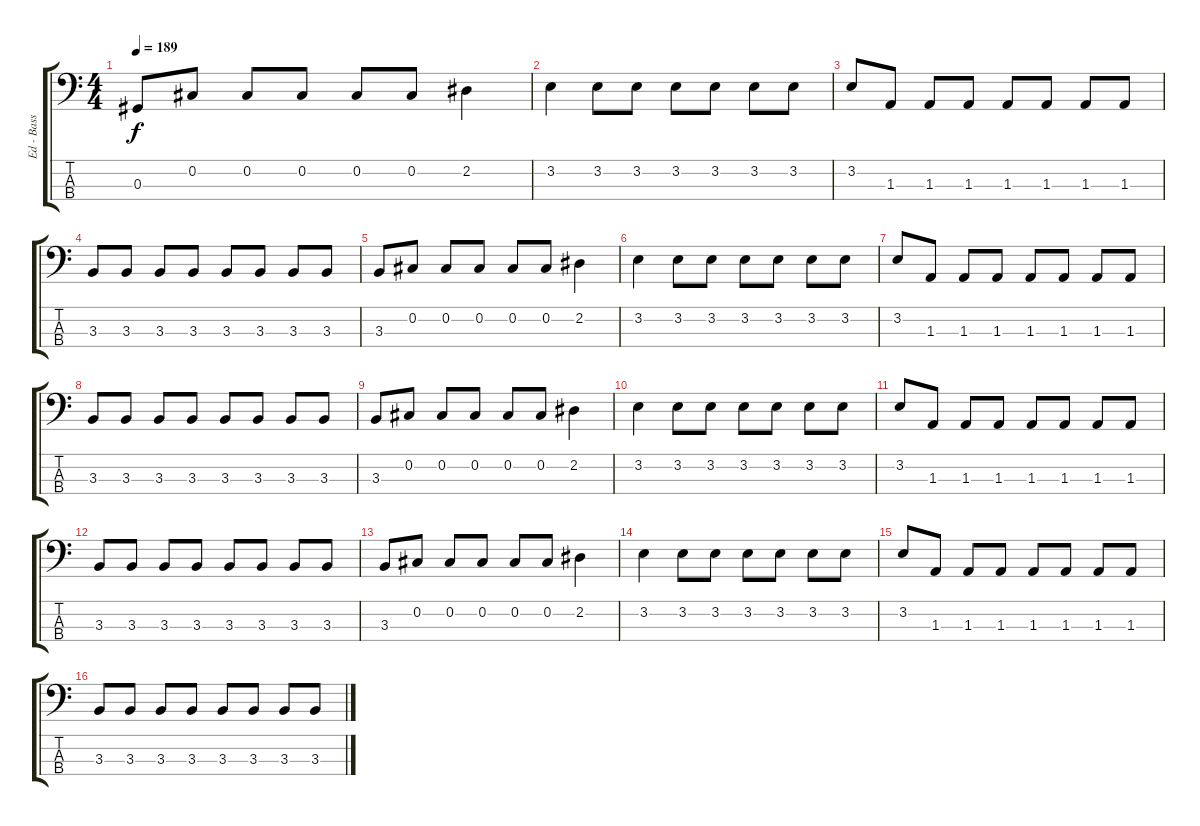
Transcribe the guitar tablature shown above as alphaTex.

\track ("Ed - Bass" "Ed - Bass") {instrument electricbassfinger}
\staff {score tabs}
\tuning (Gb2 Db2 Ab1 Db1) {hide}
\ts (4 4)
\tempo 189
\clef f4
\ks c
0.3.8{dy f} 0.2.8 0.2.8 0.2.8 0.2.8 0.2.8 2.2.4 |
3.2.4 3.2.8 3.2.8 3.2.8 3.2.8 3.2.8 3.2.8 |
3.2.8 1.3.8 1.3.8 1.3.8 1.3.8 1.3.8 1.3.8 1.3.8 |
3.3.8 3.3.8 3.3.8 3.3.8 3.3.8 3.3.8 3.3.8 3.3.8 |
3.3.8 0.2.8 0.2.8 0.2.8 0.2.8 0.2.8 2.2.4 |
3.2.4 3.2.8 3.2.8 3.2.8 3.2.8 3.2.8 3.2.8 |
3.2.8 1.3.8 1.3.8 1.3.8 1.3.8 1.3.8 1.3.8 1.3.8 |
3.3.8 3.3.8 3.3.8 3.3.8 3.3.8 3.3.8 3.3.8 3.3.8 |
3.3.8 0.2.8 0.2.8 0.2.8 0.2.8 0.2.8 2.2.4 |
3.2.4 3.2.8 3.2.8 3.2.8 3.2.8 3.2.8 3.2.8 |
3.2.8 1.3.8 1.3.8 1.3.8 1.3.8 1.3.8 1.3.8 1.3.8 |
3.3.8 3.3.8 3.3.8 3.3.8 3.3.8 3.3.8 3.3.8 3.3.8 |
3.3.8 0.2.8 0.2.8 0.2.8 0.2.8 0.2.8 2.2.4 |
3.2.4 3.2.8 3.2.8 3.2.8 3.2.8 3.2.8 3.2.8 |
3.2.8 1.3.8 1.3.8 1.3.8 1.3.8 1.3.8 1.3.8 1.3.8 |
3.3.8 3.3.8 3.3.8 3.3.8 3.3.8 3.3.8 3.3.8 3.3.8
